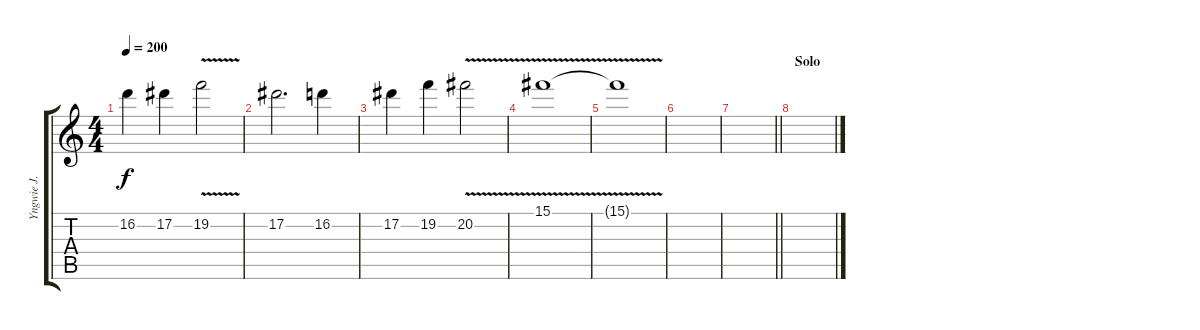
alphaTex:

\track ("Yngwie J. Malmsteen" "Yngwie J. ") {instrument overdrivenguitar}
\staff {score tabs}
\tuning (Eb4 Bb3 Gb3 Db3 Ab2 Eb2) {hide}
\ts (4 4)
\tempo 200
\clef g2
\ks c
16.2.4{dy f} 17.2.4 19.2{v}.2 |
17.2.2{d} 16.2.4 |
17.2.4 19.2.4 20.2{v}.2 |
15.1{v}.1 |
15.1{t}.1 |
|
\barLineRight lightlight
|
\section ("" "Solo")
